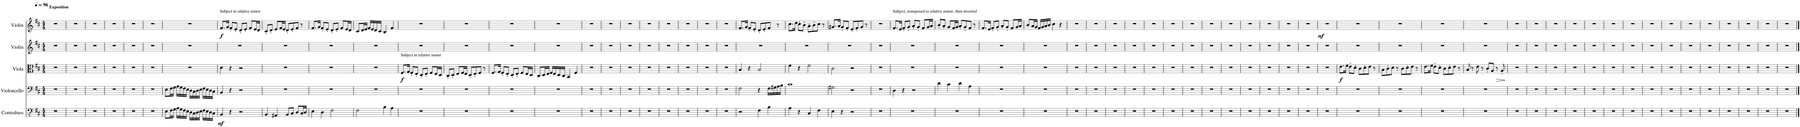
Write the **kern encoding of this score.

**kern	**dynam	**kern	**kern	**dynam	**kern	**kern	**dynam
*part5	*part5	*part4	*part3	*part3	*part2	*part1	*part1
*staff5	*staff5	*staff4	*staff3	*staff3	*staff2	*staff1	*staff1
*I"Contrabass	*	*I"Violoncello	*I"Viola	*	*I"Violin	*I"Violin	*
*I'Cb.	*	*I'Vc.	*I'Vla.	*	*I'Vln.	*I'Vln.	*
*clefFv4	*	*clefF4	*clefC3	*	*clefG2	*clefG2	*
*k[f#c#]	*	*k[f#c#]	*k[f#c#]	*	*k[f#c#]	*k[f#c#]	*
*M4/4	*	*M4/4	*M4/4	*	*M4/4	*M4/4	*
*MM96	*	*MM96	*MM96	*	*MM96	*MM96	*
=1	=1	=1	=1	=1	=1	=1	=1
!	!	!	!	!	!	!LO:TX:a:B:t=Exposition	!
1r	.	1r	1r	.	1r	1r	.
=2	=2	=2	=2	=2	=2	=2	=2
1r	.	1r	1r	.	1r	1r	.
=3	=3	=3	=3	=3	=3	=3	=3
1r	.	1r	1r	.	1r	1r	.
=4	=4	=4	=4	=4	=4	=4	=4
1r	.	1r	1r	.	1r	1r	.
=5	=5	=5	=5	=5	=5	=5	=5
1r	.	1r	1r	.	1r	1r	.
=6	=6	=6	=6	=6	=6	=6	=6
1r	.	1r	1r	.	1r	1r	.
=7	=7	=7	=7	=7	=7	=7	=7
8EE\L	.	8E\L	1r	.	1r	1r	.
16FF#\L	.	16F#\L	.	.	.	.	.
16GG\JJ	.	16G\JJ	.	.	.	.	.
16AA\LL	.	16A\LL	.	.	.	.	.
16GG\	.	16G\	.	.	.	.	.
16FF#\	.	16F#\	.	.	.	.	.
16EE\JJ	.	16E\JJ	.	.	.	.	.
16DD\LL	.	16D\LL	.	.	.	.	.
16CC#\	.	16C#\	.	.	.	.	.
16DD\	.	16D\	.	.	.	.	.
16EE\JJ	.	16E\JJ	.	.	.	.	.
16FF#\LL	.	16F#\LL	.	.	.	.	.
16EE\	.	16E\	.	.	.	.	.
16DD\	.	16D\	.	.	.	.	.
16CC#\JJ	.	16C#\JJ	.	.	.	.	.
=8	=8	=8	=8	=8	=8	=8	=8
!	!	!	!	!	!	!LO:TX:a:t=Subject in relative minor	!
!	!LO:DY:b	!	!	!	!	!	!LO:DY:b
4BBB/	mf	4BB/	4d\	.	1r	8.f#/L	f
.	.	.	.	.	.	16g/Jk	.
4r	.	4r	4r	.	.	8f#'/L	.
.	.	.	.	.	.	8e'/J	.
2r	.	2r	2r	.	.	8d'/L	.
.	.	.	.	.	.	8e'/J	.
.	.	.	.	.	.	8f#/L	.
.	.	.	.	.	.	16e/L	.
.	.	.	.	.	.	16d/JJ	.
=9	=9	=9	=9	=9	=9	=9	=9
4BBB/	.	1r	1r	.	1r	8c#'/L	.
.	.	.	.	.	.	8d'/J	.
4AAA#X/	.	.	.	.	.	8e/L	.
.	.	.	.	.	.	16f#/L	.
.	.	.	.	.	.	16e/JJ	.
8BBB/L	.	.	.	.	.	8d'/L	.
8CC#/J	.	.	.	.	.	8e'/	.
8DD/L	.	.	.	.	.	8f#/J	.
16CC#/L	.	.	.	.	.	8r	.
16DD/JJ	.	.	.	.	.	.	.
=10	=10	=10	=10	=10	=10	=10	=10
4EE\	.	1r	1r	.	1r	8.f#/L	.
.	.	.	.	.	.	16g/Jk	.
4DD\	.	.	.	.	.	8f#'/L	.
.	.	.	.	.	.	8e'/J	.
2FF#\	.	.	.	.	.	8d'/L	.
.	.	.	.	.	.	8e'/J	.
.	.	.	.	.	.	8f#/L	.
.	.	.	.	.	.	16e/L	.
.	.	.	.	.	.	16d/JJ	.
=11	=11	=11	=11	=11	=11	=11	=11
2FF#\	.	1r	1r	.	1r	8c#/L	.
.	.	.	.	.	.	16d/L	.
.	.	.	.	.	.	16e/JJ	.
.	.	.	.	.	.	16f#/LL	.
.	.	.	.	.	.	16e/	.
.	.	.	.	.	.	16d/	.
.	.	.	.	.	.	16c#/JJ	.
4BB\	.	.	.	.	.	4B/	.
4AA\	.	.	.	.	.	4f#/	.
=12	=12	=12	=12	=12	=12	=12	=12
!	!	!	!LO:TX:a:t=Subject in relative minor	!	!	!	!
!	!	!	!	!LO:DY:b	!	!	!
1r	.	1r	8.F#/L	f	1r	1r	.
.	.	.	16G/Jk	.	.	.	.
.	.	.	8F#'/L	.	.	.	.
.	.	.	8E'/J	.	.	.	.
.	.	.	8D'/L	.	.	.	.
.	.	.	8E'/J	.	.	.	.
.	.	.	8F#/L	.	.	.	.
.	.	.	16E/L	.	.	.	.
.	.	.	16D/JJ	.	.	.	.
=13	=13	=13	=13	=13	=13	=13	=13
1r	.	1r	8C#'/L	.	1r	1r	.
.	.	.	8D'/J	.	.	.	.
.	.	.	8E/L	.	.	.	.
.	.	.	16F#/L	.	.	.	.
.	.	.	16E/JJ	.	.	.	.
.	.	.	8D'/L	.	.	.	.
.	.	.	8E'/	.	.	.	.
.	.	.	8F#/J	.	.	.	.
.	.	.	8r	.	.	.	.
=14	=14	=14	=14	=14	=14	=14	=14
1r	.	1r	8.F#/L	.	1r	1r	.
.	.	.	16G/Jk	.	.	.	.
.	.	.	8F#'/L	.	.	.	.
.	.	.	8E'/J	.	.	.	.
.	.	.	8D'/L	.	.	.	.
.	.	.	8E'/J	.	.	.	.
.	.	.	8F#/L	.	.	.	.
.	.	.	16E/L	.	.	.	.
.	.	.	16D/JJ	.	.	.	.
=15	=15	=15	=15	=15	=15	=15	=15
1r	.	1r	8C#/L	.	1r	1r	.
.	.	.	16D/L	.	.	.	.
.	.	.	16E/JJ	.	.	.	.
.	.	.	16F#/LL	.	.	.	.
.	.	.	16E/	.	.	.	.
.	.	.	16D/	.	.	.	.
.	.	.	16C#/JJ	.	.	.	.
.	.	.	4BB/	.	.	.	.
.	.	.	4F#/	.	.	.	.
=16	=16	=16	=16	=16	=16	=16	=16
1r	.	1r	1r	.	1r	1r	.
=17	=17	=17	=17	=17	=17	=17	=17
1r	.	1r	1r	.	1r	1r	.
=18	=18	=18	=18	=18	=18	=18	=18
1r	.	1r	1r	.	1r	1r	.
=19	=19	=19	=19	=19	=19	=19	=19
1r	.	1r	1r	.	1r	1r	.
=20	=20	=20	=20	=20	=20	=20	=20
1r	.	1r	1r	.	1r	1r	.
=21	=21	=21	=21	=21	=21	=21	=21
1r	.	1r	1r	.	1r	1r	.
=22	=22	=22	=22	=22	=22	=22	=22
1r	.	1r	1r	.	1r	1r	.
=23	=23	=23	=23	=23	=23	=23	=23
1r	.	1r	1r	.	1r	1r	.
=24	=24	=24	=24	=24	=24	=24	=24
2r	.	2F#\	4B/	.	1r	8.f#/L	.
.	.	.	.	.	.	16g/Jk	.
.	.	.	4r	.	.	8f#'/L	.
.	.	.	.	.	.	8e'/J	.
4FF#\	.	4r	2B/	.	.	8d'/L	.
.	.	.	.	.	.	8e'/	.
4BB\	.	16F#\LL	.	.	.	8f#/J	.
.	.	16G#X\	.	.	.	.	.
.	.	16A\	.	.	.	8r	.
.	.	16B\JJ	.	.	.	.	.
=25	=25	=25	=25	=25	=25	=25	=25
4AA\	.	1c#	4f#\	.	1r	8.cc#\L	.
.	.	.	.	.	.	16dd\Jk	.
4r	.	.	4r	.	.	8cc#'\L	.
.	.	.	.	.	.	8b'\J	.
4CC#/	.	.	2f#\	.	.	8a'\L	.
.	.	.	.	.	.	8b'\	.
4FF#\	.	.	.	.	.	8cc#\J	.
.	.	.	.	.	.	8r	.
=26	=26	=26	=26	=26	=26	=26	=26
4EE\	.	2G#X\	2c#\	.	1r	8.g#X/L	.
.	.	.	.	.	.	16a/Jk	.
4r	.	.	.	.	.	8g#'/L	.
.	.	.	.	.	.	8f#'/J	.
2r	.	2r	2r	.	.	8e'/L	.
.	.	.	.	.	.	8f#'/	.
.	.	.	.	.	.	8g#/J	.
.	.	.	.	.	.	8r	.
=27	=27	=27	=27	=27	=27	=27	=27
1r	.	1r	1r	.	1r	1r	.
=28	=28	=28	=28	=28	=28	=28	=28
!	!	!	!	!	!	!LO:TX:a:t=Subject, transposed to relative minor, then inverted	!
1r	.	4D\	1r	.	1r	8.f#/L	.
.	.	.	.	.	.	16e/Jk	.
.	.	4r	.	.	.	8f#'/L	.
.	.	.	.	.	.	8g'/J	.
.	.	2r	.	.	.	8a'/L	.
.	.	.	.	.	.	8g'/J	.
.	.	.	.	.	.	8f#/L	.
.	.	.	.	.	.	16g/L	.
.	.	.	.	.	.	16a/JJ	.
=29	=29	=29	=29	=29	=29	=29	=29
1r	.	4d\	1r	.	1r	8b'/L	.
.	.	.	.	.	.	8a'/J	.
.	.	4c#\	.	.	.	8g/L	.
.	.	.	.	.	.	16f#/L	.
.	.	.	.	.	.	16g/JJ	.
.	.	4d\	.	.	.	8a'/L	.
.	.	.	.	.	.	8g'/	.
.	.	4A\	.	.	.	8f#/J	.
.	.	.	.	.	.	8r	.
=30	=30	=30	=30	=30	=30	=30	=30
1r	.	1r	1r	.	1r	8.f#/L	.
.	.	.	.	.	.	16e/Jk	.
.	.	.	.	.	.	8f#'/L	.
.	.	.	.	.	.	8g'/J	.
.	.	.	.	.	.	8a'/L	.
.	.	.	.	.	.	8g'/J	.
.	.	.	.	.	.	8f#/L	.
.	.	.	.	.	.	16g/L	.
.	.	.	.	.	.	16a/JJ	.
=31	=31	=31	=31	=31	=31	=31	=31
1r	.	1r	1r	.	1r	8b/L	.
.	.	.	.	.	.	16a/L	.
.	.	.	.	.	.	16g/JJ	.
.	.	.	.	.	.	16f#/LL	.
.	.	.	.	.	.	16g/	.
.	.	.	.	.	.	16a/	.
.	.	.	.	.	.	16b/JJ	.
.	.	.	.	.	.	4cc#\	.
.	.	.	.	.	.	4r	.
=32	=32	=32	=32	=32	=32	=32	=32
1r	.	1r	1r	.	1r	1r	.
=33	=33	=33	=33	=33	=33	=33	=33
1r	.	1r	1r	.	1r	1r	.
=34	=34	=34	=34	=34	=34	=34	=34
1r	.	1r	1r	.	1r	1r	.
=35	=35	=35	=35	=35	=35	=35	=35
1r	.	1r	1r	.	1r	1r	.
=36	=36	=36	=36	=36	=36	=36	=36
1r	.	1r	1r	.	1r	1r	.
=37	=37	=37	=37	=37	=37	=37	=37
1r	.	1r	1r	.	1r	1r	.
=38	=38	=38	=38	=38	=38	=38	=38
1r	.	1r	1r	.	1r	1r	.
=39	=39	=39	=39	=39	=39	=39	=39
1r	.	1r	1r	.	1r	1r	.
=40	=40	=40	=40	=40	=40	=40	=40
1r	.	1r	1r	.	1r	1r	.
=41	=41	=41	=41	=41	=41	=41	=41
1r	.	1r	1r	.	1r	1r	.
=42	=42	=42	=42	=42	=42	=42	=42
1r	.	1r	1r	.	1r	1r	.
=43	=43	=43	=43	=43	=43	=43	=43
1r	.	1r	1r	.	1r	1r	.
=44	=44	=44	=44	=44	=44	=44	=44
1r	.	1r	1r	.	1r	1r	.
=45	=45	=45	=45	=45	=45	=45	=45
!	!	!	!	!	!	!	!LO:DY:b
1r	.	1r	1r	.	1r	1r	mf
=46	=46	=46	=46	=46	=46	=46	=46
!	!	!	!	!LO:DY:b	!	!	!
1r	.	1r	8.e\L	f	1r	1r	.
.	.	.	16f#\Jk	.	.	.	.
.	.	.	8e'\L	.	.	.	.
.	.	.	8d'\J	.	.	.	.
.	.	.	8c#\L	.	.	.	.
.	.	.	8d'\	.	.	.	.
.	.	.	8e\J	.	.	.	.
.	.	.	8r	.	.	.	.
=47	=47	=47	=47	=47	=47	=47	=47
1r	.	1r	8B\L	.	1r	1r	.
.	.	.	8c#'\	.	.	.	.
.	.	.	8d\J	.	.	.	.
.	.	.	8r	.	.	.	.
.	.	.	8c#\L	.	.	.	.
.	.	.	8d'\	.	.	.	.
.	.	.	8e\J	.	.	.	.
.	.	.	8r	.	.	.	.
=48	=48	=48	=48	=48	=48	=48	=48
1r	.	1r	8.e\L	.	1r	1r	.
.	.	.	16f#\Jk	.	.	.	.
.	.	.	8e'\L	.	.	.	.
.	.	.	8d'\J	.	.	.	.
.	.	.	8c#\L	.	.	.	.
.	.	.	8d'\	.	.	.	.
.	.	.	8e\J	.	.	.	.
.	.	.	8r	.	.	.	.
=49	=49	=49	=49	=49	=49	=49	=49
1r	.	1r	8B/	.	1r	1r	.
.	.	.	8r	.	.	.	.
.	.	.	8e\	.	.	.	.
.	.	.	8r	.	.	.	.
.	.	.	8c#'/L	.	.	.	.
.	.	.	8A/J	.	.	.	.
!	!	!	!	!LO:HP:b	!	!	!
.	.	.	8r	>	.	.	.
.	.	.	8A'/	.	.	.	.
.	.	.	.	]	.	.	.
=50	=50	=50	=50	=50	=50	=50	=50
1r	.	1r	1r	.	1r	1r	.
=51	=51	=51	=51	=51	=51	=51	=51
1r	.	1r	1r	.	1r	1r	.
=52	=52	=52	=52	=52	=52	=52	=52
1r	.	1r	1r	.	1r	1r	.
=53	=53	=53	=53	=53	=53	=53	=53
1r	.	1r	1r	.	1r	1r	.
=54	=54	=54	=54	=54	=54	=54	=54
1r	.	1r	1r	.	1r	1r	.
=55	=55	=55	=55	=55	=55	=55	=55
1r	.	1r	1r	.	1r	1r	.
=56	=56	=56	=56	=56	=56	=56	=56
1r	.	1r	1r	.	1r	1r	.
=57	=57	=57	=57	=57	=57	=57	=57
1r	.	1r	1r	.	1r	1r	.
=58	=58	=58	=58	=58	=58	=58	=58
1r	.	1r	1r	.	1r	1r	.
=59	=59	=59	=59	=59	=59	=59	=59
1r	.	1r	1r	.	1r	1r	.
=60	=60	=60	=60	=60	=60	=60	=60
1r	.	1r	1r	.	1r	1r	.
=61	=61	=61	=61	=61	=61	=61	=61
1r	.	1r	1r	.	1r	1r	.
=62	=62	=62	=62	=62	=62	=62	=62
1r	.	1r	1r	.	1r	1r	.
=63	=63	=63	=63	=63	=63	=63	=63
1r	.	1r	1r	.	1r	1r	.
=64	=64	=64	=64	=64	=64	=64	=64
1r	.	1r	1r	.	1r	1r	.
==	==	==	==	==	==	==	==
*-	*-	*-	*-	*-	*-	*-	*-
